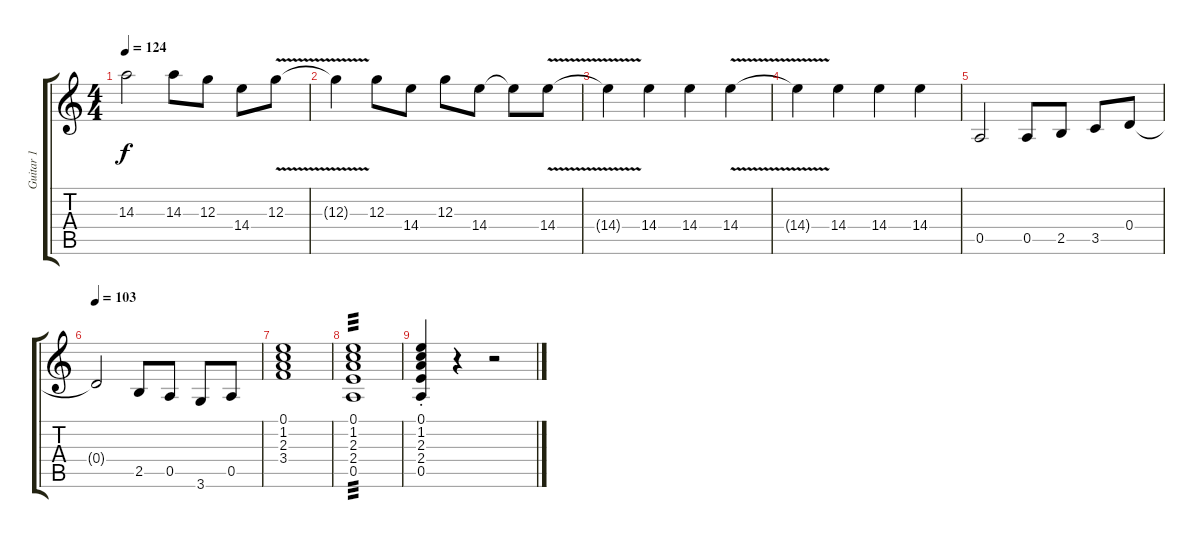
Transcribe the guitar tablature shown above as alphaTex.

\track ("Guitar 1" "Guitar 1") {instrument distortionguitar}
\staff {score tabs}
\tuning (E4 B3 G3 D3 A2 E2) {hide}
\ts (4 4)
\tempo 124
\clef g2
\ks c
14.3.2{dy f} 14.3.8 12.3.8 14.4.8 12.3{v}.8 |
12.3{v t}.4 12.3.8 14.4.8 12.3.8 14.4.8 14.4{t}.8 14.4{v}.8 |
14.4{v t}.4 14.4.4 14.4.4 14.4{v}.4 |
14.4{v t}.4 14.4.4 14.4.4 14.4.4 |
0.5.2 0.5.8 2.5.8 3.5.8 0.4.8 |
\tempo 103
0.4{t}.2 2.5.8 0.5.8 3.6.8 0.5.8 |
(0.1 1.2 2.3 3.4).1 |
(0.1 1.2 2.3 2.4 0.5).1{tp 3} |
(0.1{st} 1.2{st} 2.3{st} 2.4{st} 0.5{st}).4 r.4 r.2
